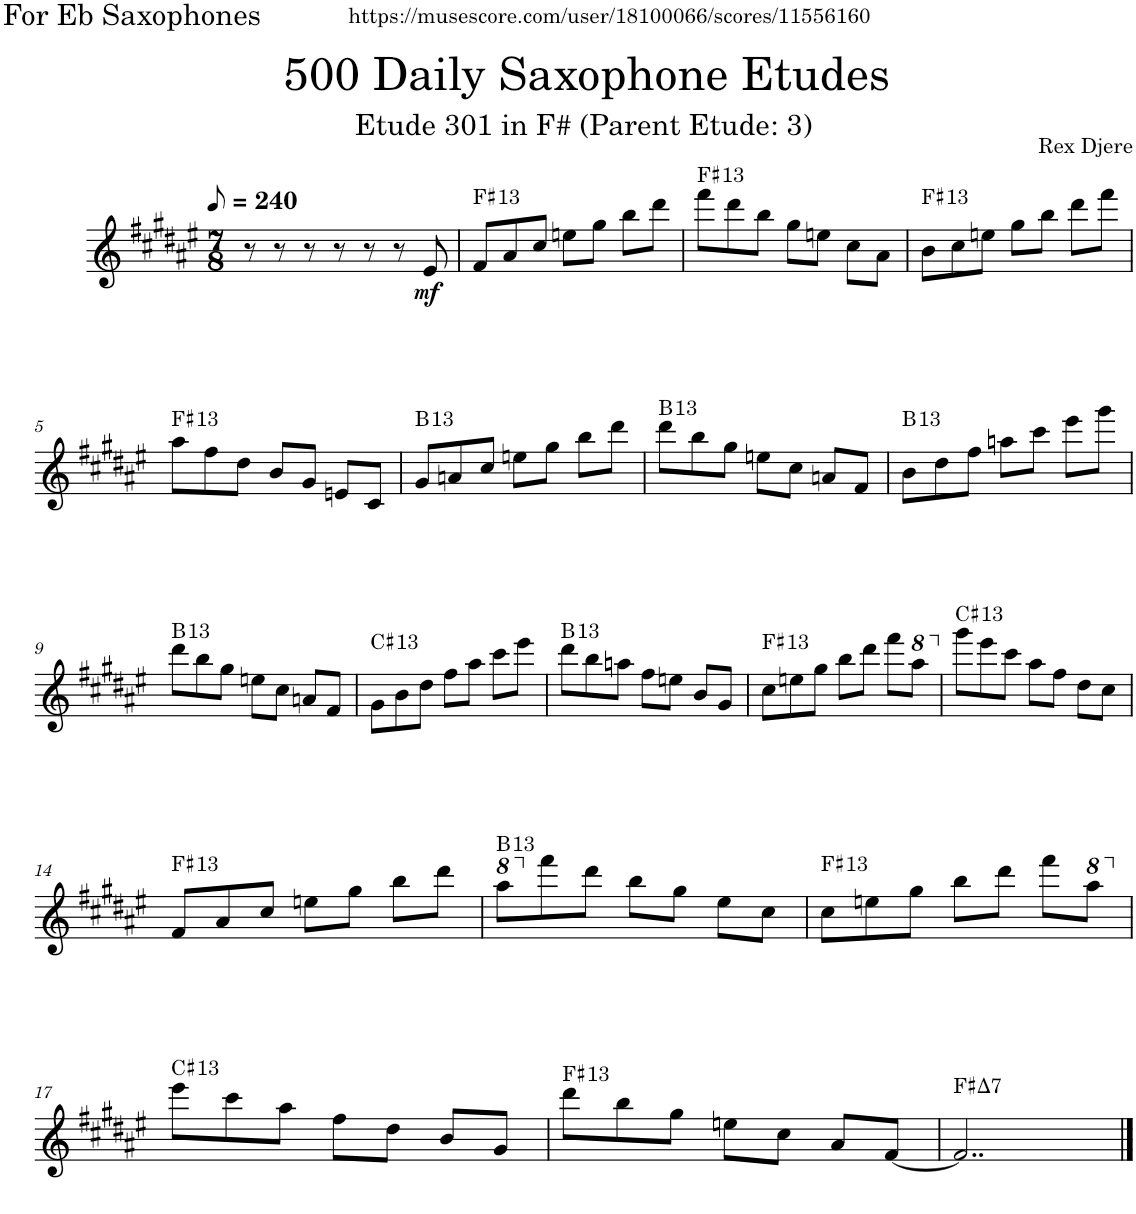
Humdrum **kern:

**kern	**dynam	**harte
*part1	*part1	*part1
*staff1	*staff1	*
*I"Alto Saxophone	*	*
*I'A. Sax.	*	*
*clefG2	*	*
*Trd5c9	*	*
*k[f#c#g#d#a#e#]	*	*
*M7/8	*	*
*MM120	*	*
=1	=1	=1
8r	.	.
8r	.	.
8r	.	.
8r	.	.
8r	.	.
8r	.	.
!	!LO:DY:b	!
8e#/	mf	.
=2	=2	=2
!	!	!LO:H:kt=13
8f#/L	.	F#:9(11,13)
8a#/	.	.
8cc#/J	.	.
8een\L	.	.
8gg#\J	.	.
8bb\L	.	.
8ddd#\J	.	.
=3	=3	=3
!	!	!LO:H:kt=13
8fff#\L	.	F#:9(11,13)
8ddd#\	.	.
8bb\J	.	.
8gg#\L	.	.
8een\J	.	.
8cc#\L	.	.
8a#\J	.	.
=4	=4	=4
!	!	!LO:H:kt=13
8b\L	.	F#:9(11,13)
8cc#\	.	.
8een\J	.	.
8gg#\L	.	.
8bb\J	.	.
8ddd#\L	.	.
8fff#\J	.	.
!!LO:LB:g=z
=5	=5	=5
!	!	!LO:H:kt=13
8aa#\L	.	F#:9(11,13)
8ff#\	.	.
8dd#\J	.	.
8b/L	.	.
8g#/J	.	.
8en/L	.	.
8c#/J	.	.
=6	=6	=6
!	!	!LO:H:kt=13
8g#/L	.	B:9(11,13)
8an/	.	.
8cc#/J	.	.
8een\L	.	.
8gg#\J	.	.
8bb\L	.	.
8ddd#\J	.	.
=7	=7	=7
!	!	!LO:H:kt=13
8ddd#\L	.	B:9(11,13)
8bb\	.	.
8gg#\J	.	.
8een\L	.	.
8cc#\J	.	.
8an/L	.	.
8f#/J	.	.
=8	=8	=8
!	!	!LO:H:kt=13
8b\L	.	B:9(11,13)
8dd#\	.	.
8ff#\J	.	.
8aan\L	.	.
8ccc#\J	.	.
8eee#\L	.	.
8ggg#\J	.	.
!!LO:LB:g=z
=9	=9	=9
!	!	!LO:H:kt=13
8ddd#\L	.	B:9(11,13)
8bb\	.	.
8gg#\J	.	.
8een\L	.	.
8cc#\J	.	.
8an/L	.	.
8f#/J	.	.
=10	=10	=10
!	!	!LO:H:kt=13
8g#\L	.	C#:9(11,13)
8b\	.	.
8dd#\J	.	.
8ff#\L	.	.
8aa#\J	.	.
8ccc#\L	.	.
8eee#\J	.	.
=11	=11	=11
!	!	!LO:H:kt=13
8ddd#\L	.	B:9(11,13)
8bb\	.	.
8aan\J	.	.
8ff#\L	.	.
8een\J	.	.
8b/L	.	.
8g#/J	.	.
=12	=12	=12
!	!	!LO:H:kt=13
8cc#\L	.	F#:9(11,13)
8een\	.	.
8gg#\J	.	.
8bb\L	.	.
8ddd#\J	.	.
8fff#\L	.	.
*8va	*	*
8aaa#\J	.	.
=13	=13	=13
*X8va	*	*
!	!	!LO:H:kt=13
8ggg#\L	.	C#:9(11,13)
8eee#\	.	.
8ccc#\J	.	.
8aa#\L	.	.
8ff#\J	.	.
8dd#\L	.	.
8cc#\J	.	.
!!LO:LB:g=z
=14	=14	=14
!	!	!LO:H:kt=13
8f#/L	.	F#:9(11,13)
8a#/	.	.
8cc#/J	.	.
8een\L	.	.
8gg#\J	.	.
8bb\L	.	.
8ddd#\J	.	.
=15	=15	=15
*8va	*	*
!	!	!LO:H:kt=13
8aaa#\L	.	B:9(11,13)
*X8va	*	*
8fff#\	.	.
8ddd#\J	.	.
8bb\L	.	.
8gg#\J	.	.
8ee#\L	.	.
8cc#\J	.	.
=16	=16	=16
!	!	!LO:H:kt=13
8cc#\L	.	F#:9(11,13)
8een\	.	.
8gg#\J	.	.
8bb\L	.	.
8ddd#\J	.	.
8fff#\L	.	.
*8va	*	*
8aaa#\J	.	.
!!LO:LB:g=z
=17	=17	=17
*X8va	*	*
!	!	!LO:H:kt=13
8eee#\L	.	C#:9(11,13)
8ccc#\	.	.
8aa#\J	.	.
8ff#\L	.	.
8dd#\J	.	.
8b/L	.	.
8g#/J	.	.
=18	=18	=18
!	!	!LO:H:kt=13
8ddd#\L	.	F#:9(11,13)
8bb\	.	.
8gg#\J	.	.
8een\L	.	.
8cc#\J	.	.
8a#/L	.	.
[8f#/J	.	.
=19	=19	=19
!	!	!LO:H:kt=7
2..f#/]	.	F#:maj7
==	==	==
*-	*-	*-
